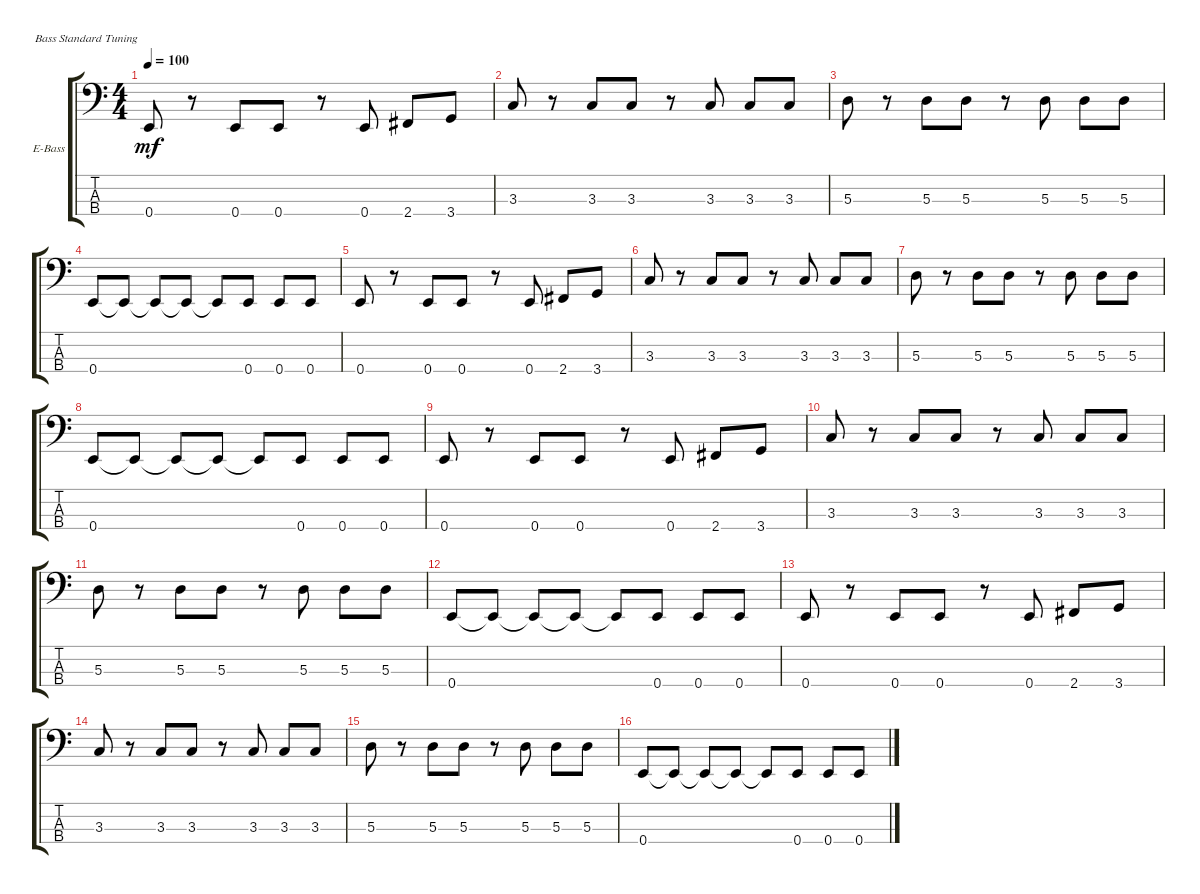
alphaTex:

\defaultSystemsLayout 4
\bracketExtendMode groupsimilarinstruments
\firstSystemTrackNameOrientation horizontal
\otherSystemsTrackNameOrientation horizontal
\track ("Electric Bass" "E-Bass") {instrument electricbassfinger}
\staff {score tabs}
\tuning (G2 D2 A1 E1)
\ts (4 4)
\tempo 100
\clef f4
\scale
0.487395
\ks c
0.4.8{dy mf instrument electricbassfinger} r.8 0.4.8 0.4.8 r.8 0.4.8 2.4.8 3.4.8 |
\scale
0.256303 3.3.8 r.8 3.3.8 3.3.8 r.8 3.3.8 3.3.8 3.3.8 |
\scale
0.256303 5.3.8 r.8 5.3.8 5.3.8 r.8 5.3.8 5.3.8 5.3.8 |
\scale
0.333333 0.4.8 0.4{t}.8 0.4{t}.8 0.4{t}.8 0.4{t}.8 0.4.8 0.4.8 0.4.8 |
\scale
0.333333 0.4.8 r.8 0.4.8 0.4.8 r.8 0.4.8 2.4.8 3.4.8 |
\scale
0.333333 3.3.8 r.8 3.3.8 3.3.8 r.8 3.3.8 3.3.8 3.3.8 |
5.3.8 r.8 5.3.8 5.3.8 r.8 5.3.8 5.3.8 5.3.8 |
0.4.8 0.4{t}.8 0.4{t}.8 0.4{t}.8 0.4{t}.8 0.4.8 0.4.8 0.4.8 |
0.4.8 r.8 0.4.8 0.4.8 r.8 0.4.8 2.4.8 3.4.8 |
3.3.8 r.8 3.3.8 3.3.8 r.8 3.3.8 3.3.8 3.3.8 |
5.3.8 r.8 5.3.8 5.3.8 r.8 5.3.8 5.3.8 5.3.8 |
0.4.8 0.4{t}.8 0.4{t}.8 0.4{t}.8 0.4{t}.8 0.4.8 0.4.8 0.4.8 |
0.4.8 r.8 0.4.8 0.4.8 r.8 0.4.8 2.4.8 3.4.8 |
3.3.8 r.8 3.3.8 3.3.8 r.8 3.3.8 3.3.8 3.3.8 |
5.3.8 r.8 5.3.8 5.3.8 r.8 5.3.8 5.3.8 5.3.8 |
0.4.8 0.4{t}.8 0.4{t}.8 0.4{t}.8 0.4{t}.8 0.4.8 0.4.8 0.4.8
